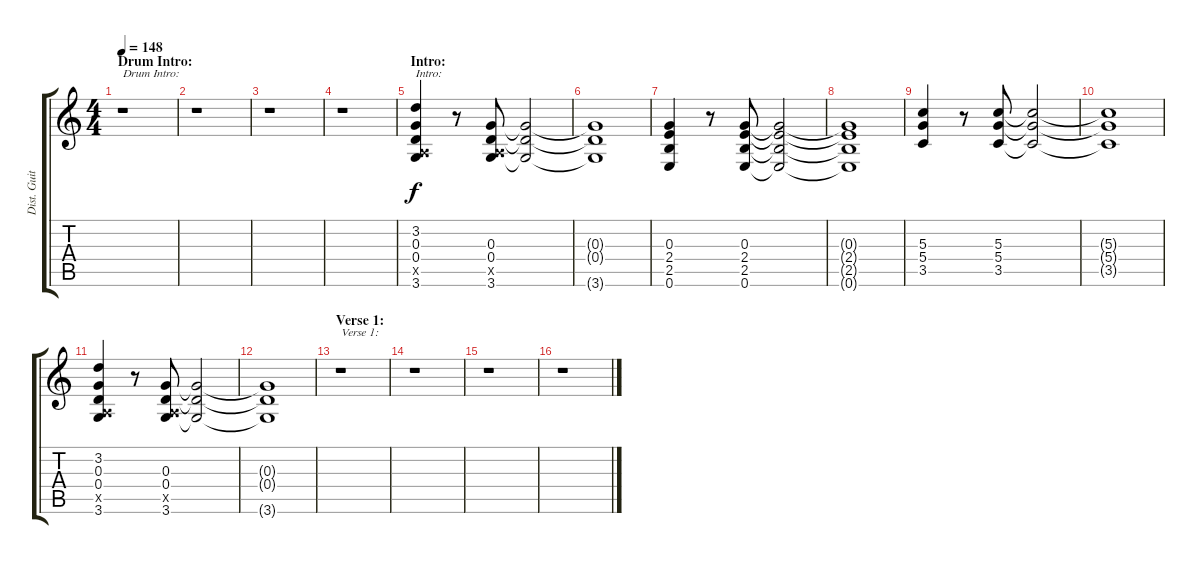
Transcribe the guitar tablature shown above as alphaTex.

\track ("Dist. Guitar 2" "Dist. Guit") {instrument overdrivenguitar}
\staff {score tabs}
\tuning (E4 B3 G3 D3 A2 E2) {hide}
\ts (4 4)
\section ("" "Drum Intro:")
\tempo 148
\clef g2
\ks c
r.1{txt "Drum Intro:" dy f volume 10 instrument overdrivenguitar} |
r.1 |
r.1 |
r.1 |
\section ("" "Intro:")
(3.2 0.3 0.4 0.5{x} 3.6).4{txt "Intro:"} r.8 (0.3 0.4 0.5{x} 3.6).8 (0.3{t} 0.4{t} 3.6{t}).2 |
(0.3{t} 0.4{t} 3.6{t}).1 |
(0.3 2.4 2.5 0.6).4 r.8 (0.3 2.4 2.5 0.6).8 (0.3{t} 2.4{t} 2.5{t} 0.6{t}).2 |
(0.3{t} 2.4{t} 2.5{t} 0.6{t}).1 |
(5.3 5.4 3.5).4 r.8 (5.3 5.4 3.5).8 (5.3{t} 5.4{t} 3.5{t}).2 |
(5.3{t} 5.4{t} 3.5{t}).1 |
(3.2 0.3 0.4 0.5{x} 3.6).4 r.8 (0.3 0.4 0.5{x} 3.6).8 (0.3{t} 0.4{t} 3.6{t}).2 |
(0.3{t} 0.4{t} 3.6{t}).1 |
\section ("" "Verse 1:")
r.1{txt "Verse 1:"} |
r.1 |
r.1 |
r.1
